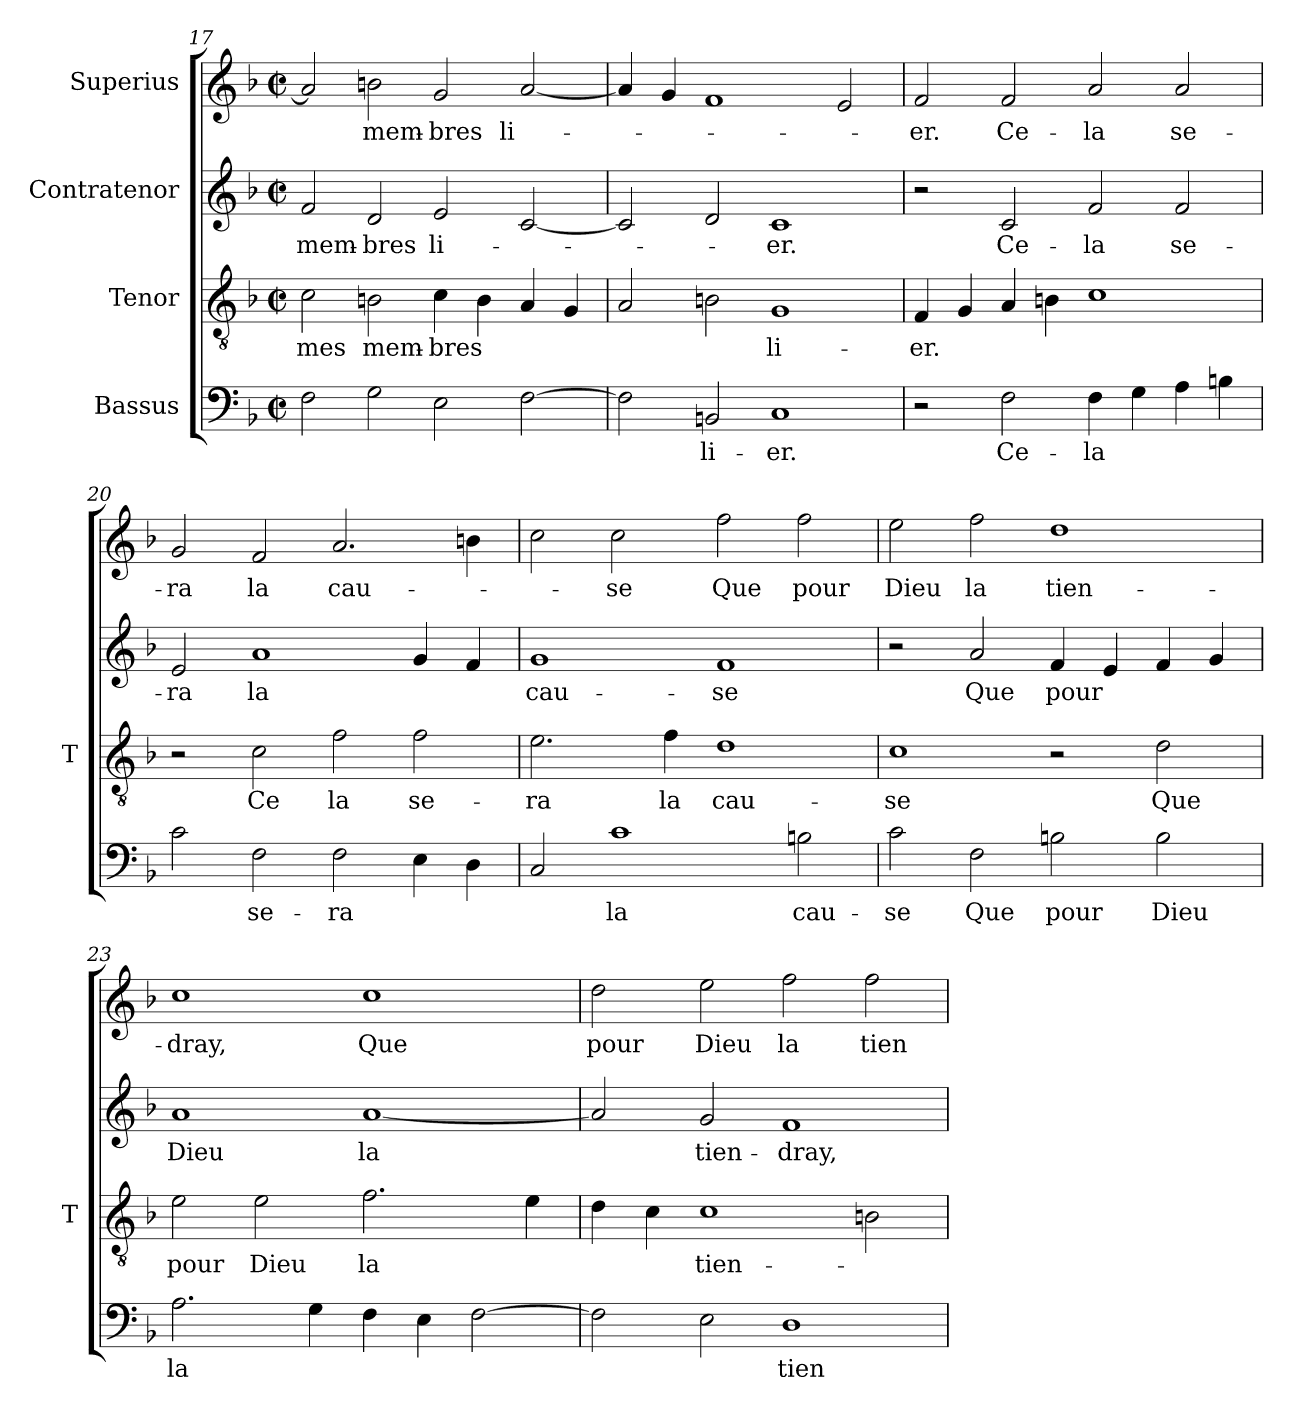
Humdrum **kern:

**kern	**text	**kern	**text	**kern	**text	**kern	**text
*part4	*part4	*part3	*part3	*part2	*part2	*part1	*part1
*staff4	*staff4	*staff3	*staff3	*staff2	*staff2	*staff1	*staff1
*I"Bassus	*	*I"Tenor	*	*I"Contratenor	*	*I"Superius	*
*	*	*I'T	*	*	*	*	*
*clefF4	*	*clefGv2	*	*clefG2	*	*clefG2	*
*k[b-]	*	*k[b-]	*	*k[b-]	*	*k[b-]	*
*F:	*	*F:	*	*F:	*	*F:	*
*M2/2	*	*M2/2	*	*M2/2	*	*M2/2	*
*met(c|)	*	*met(c|)	*	*met(c|)	*	*met(c|)	*
=17	=17	=17	=17	=17	=17	=17	=17
2F	.	2c	-mes	2f	mem-	2a]	.
2G	.	2B	mem-	2d	-bres	2b	mem-
2E	.	4c	-bres	2e	li-	2g	-bres
.	.	4B	.	.	.	.	.
[2F	.	4A	.	[2c	.	[2a	li-
.	.	4G	.	.	.	.	.
=18	=18	=18	=18	=18	=18	=18	=18
2F]	.	2A	.	2c]	.	4a]	.
.	.	.	.	.	.	4g	.
2BB	li-	2B	.	2d	.	1f	.
1C	-er.	1G	li-	1c	-er.	.	.
.	.	.	.	.	.	2e	.
!!LO:PB:g=z
=19	=19	=19	=19	=19	=19	=19	=19
2r	.	4F	-er.	2r	.	2f	-er.
.	.	4G	.	.	.	.	.
2F	Ce-	4A	.	2c	Ce-	2f	Ce-
.	.	4B	.	.	.	.	.
4F	-la	1c	.	2f	-la	2a	-la
4G	.	.	.	.	.	.	.
4A	.	.	.	2f	se-	2a	se-
4B	.	.	.	.	.	.	.
=20	=20	=20	=20	=20	=20	=20	=20
2c	.	2r	.	2e	-ra	2g	-ra
2F	se-	2c	-Ce	1a	-la	2f	-la
2F	-ra	2f	-la	.	.	2.a	cau-
4E	.	2f	se-	4g	.	.	.
4D	.	.	.	4f	.	4b	.
=21	=21	=21	=21	=21	=21	=21	=21
2C	.	2.e	-ra	1g	cau-	2cc	.
1c	-la	.	.	.	.	2cc	-se
.	.	4f	-la	.	.	.	.
.	.	1d	cau-	1f	-se	2ff	-Que
2B	cau-	.	.	.	.	2ff	-pour
=22	=22	=22	=22	=22	=22	=22	=22
2c	-se	1c	-se	2r	.	2ee	-Dieu
2F	-Que	.	.	2a	-Que	2ff	-la
2B	-pour	2r	.	4f	-pour	1dd	tien-
.	.	.	.	4e	.	.	.
2B	-Dieu	2d	-Que	4f	.	.	.
.	.	.	.	4g	.	.	.
=23	=23	=23	=23	=23	=23	=23	=23
2.A	-la	2e	-pour	1a	-Dieu	1cc	-dray,
.	.	2e	-Dieu	.	.	.	.
4G	.	.	.	.	.	.	.
4F	.	2.f	-la	[1a	-la	1cc	-Que
4E	.	.	.	.	.	.	.
[2F	.	.	.	.	.	.	.
.	.	4e	.	.	.	.	.
=24	=24	=24	=24	=24	=24	=24	=24
2F]	.	4d	.	2a]	.	2dd	-pour
.	.	4c	.	.	.	.	.
2E	.	1c	tien-	2g	tien-	2ee	-Dieu
1D	tien-	.	.	1f	-dray,	2ff	-la
.	.	2B	.	.	.	2ff	tien-
=	=	=	=	=	=	=	=
*-	*-	*-	*-	*-	*-	*-	*-
